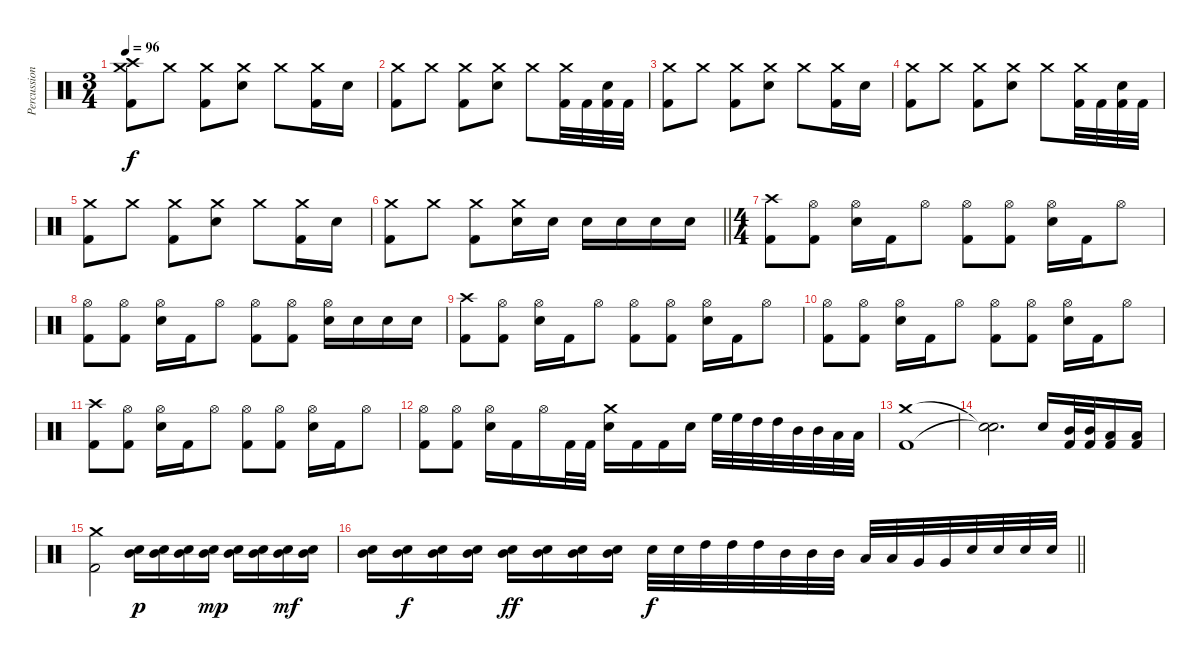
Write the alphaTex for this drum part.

\track ("Percussion" "Percussion") {instrument percussion}
\staff {score}
\articulation defaults
\ts (3 4)
\tempo 96
\clef neutral
\ks c
("Crash medium (hit)" "Crash high (hit)" "Kick (hit) 2").8{dy f} "Crash medium (hit)".8 ("Crash medium (hit)" "Kick (hit) 2").8 ("Crash medium (hit)" "Electric Snare (hit)").8 "Crash medium (hit)".8 ("Crash medium (hit)" "Kick (hit) 2").16 "Electric Snare (hit)".16 |
("Crash medium (hit)" "Kick (hit) 2").8 "Crash medium (hit)".8 ("Crash medium (hit)" "Kick (hit) 2").8 ("Crash medium (hit)" "Electric Snare (hit)").8 "Crash medium (hit)".8 ("Crash medium (hit)" "Kick (hit) 2").32 "Kick (hit) 2".32 ("Electric Snare (hit)" "Kick (hit) 2").32 "Kick (hit) 2".32 |
("Crash medium (hit)" "Kick (hit) 2").8 "Crash medium (hit)".8 ("Crash medium (hit)" "Kick (hit) 2").8 ("Crash medium (hit)" "Electric Snare (hit)").8 "Crash medium (hit)".8 ("Crash medium (hit)" "Kick (hit) 2").16 "Electric Snare (hit)".16 |
("Crash medium (hit)" "Kick (hit) 2").8 "Crash medium (hit)".8 ("Crash medium (hit)" "Kick (hit) 2").8 ("Crash medium (hit)" "Electric Snare (hit)").8 "Crash medium (hit)".8 ("Crash medium (hit)" "Kick (hit) 2").32 "Kick (hit) 2".32 ("Electric Snare (hit)" "Kick (hit) 2").32 "Kick (hit) 2".32 |
("Crash medium (hit)" "Kick (hit) 2").8 "Crash medium (hit)".8 ("Crash medium (hit)" "Kick (hit) 2").8 ("Crash medium (hit)" "Electric Snare (hit)").8 "Crash medium (hit)".8 ("Crash medium (hit)" "Kick (hit) 2").16 "Electric Snare (hit)".16 |
\barLineRight lightlight
("Crash medium (hit)" "Kick (hit) 2").8 "Crash medium (hit)".8 ("Crash medium (hit)" "Kick (hit) 2").8 ("Crash medium (hit)" "Electric Snare (hit)").16 "Electric Snare (hit)".16 "Electric Snare (hit)".16 "Electric Snare (hit)".16 "Electric Snare (hit)".16 "Electric Snare (hit)".16 |
\ts (4 4)
("Crash high (hit)" "Kick (hit) 2").8 ("Hi-Hat (open)" "Kick (hit) 2").8 ("Hi-Hat (open)" "Electric Snare (hit)").16 "Kick (hit) 2".16 "Hi-Hat (open)".8 ("Hi-Hat (open)" "Kick (hit) 2").8 ("Hi-Hat (open)" "Kick (hit) 2").8 ("Hi-Hat (open)" "Electric Snare (hit)").16 "Kick (hit) 2".16 "Hi-Hat (open)".8 |
("Hi-Hat (open)" "Kick (hit) 2").8 ("Hi-Hat (open)" "Kick (hit) 2").8 ("Hi-Hat (open)" "Electric Snare (hit)").16 "Kick (hit) 2".16 "Hi-Hat (open)".8 ("Hi-Hat (open)" "Kick (hit) 2").8 ("Hi-Hat (open)" "Kick (hit) 2").8 ("Hi-Hat (open)" "Electric Snare (hit)").16 "Electric Snare (hit)".16 "Electric Snare (hit)".16 "Electric Snare (hit)".16 |
("Crash high (hit)" "Kick (hit) 2").8 ("Hi-Hat (open)" "Kick (hit) 2").8 ("Hi-Hat (open)" "Electric Snare (hit)").16 "Kick (hit) 2".16 "Hi-Hat (open)".8 ("Hi-Hat (open)" "Kick (hit) 2").8 ("Hi-Hat (open)" "Kick (hit) 2").8 ("Hi-Hat (open)" "Electric Snare (hit)").16 "Kick (hit) 2".16 "Hi-Hat (open)".8 |
("Hi-Hat (open)" "Kick (hit) 2").8 ("Hi-Hat (open)" "Kick (hit) 2").8 ("Hi-Hat (open)" "Electric Snare (hit)").16 "Kick (hit) 2".16 "Hi-Hat (open)".8 ("Hi-Hat (open)" "Kick (hit) 2").8 ("Hi-Hat (open)" "Kick (hit) 2").8 ("Hi-Hat (open)" "Electric Snare (hit)").16 "Kick (hit) 2".16 "Hi-Hat (open)".8 |
("Crash high (hit)" "Kick (hit) 2").8 ("Hi-Hat (open)" "Kick (hit) 2").8 ("Hi-Hat (open)" "Electric Snare (hit)").16 "Kick (hit) 2".16 "Hi-Hat (open)".8 ("Hi-Hat (open)" "Kick (hit) 2").8 ("Hi-Hat (open)" "Kick (hit) 2").8 ("Hi-Hat (open)" "Electric Snare (hit)").16 "Kick (hit) 2".16 "Hi-Hat (open)".8 |
("Hi-Hat (open)" "Kick (hit) 2").8 ("Hi-Hat (open)" "Kick (hit) 2").8 ("Hi-Hat (open)" "Electric Snare (hit)").16 "Kick (hit) 2".16 "Hi-Hat (open)".16 "Kick (hit) 2".32 "Kick (hit) 2".32 ("Crash medium (hit)" "Electric Snare (hit)").16 "Kick (hit) 2".16 "Kick (hit) 2".16 "Electric Snare (hit)".16 "High Floor Tom (hit)".32 "High Floor Tom (hit)".32 "High Tom (hit)".32 "High Tom (hit)".32 "Mid Tom (hit)".32 "Mid Tom (hit)".32 "Low Tom (hit)".32 "Low Tom (hit)".32 |
("Crash medium (hit)" "Kick (hit) 2").1 |
("Snare (hit)"{t} "Snare (hit)"{t}).2{d} "Electric Snare (hit)".16 ("Mid Tom (hit)" "Kick (hit) 2").32 ("Mid Tom (hit)" "Kick (hit) 2").32 ("Low Tom (hit)" "Kick (hit) 2").16 ("Low Tom (hit)" "Kick (hit) 2").16 |
("Crash medium (hit)" "Kick (hit) 2").2 ("Electric Snare (hit)" "Mid Tom (hit)").16{dy p} ("Electric Snare (hit)" "Mid Tom (hit)").16 ("Electric Snare (hit)" "Mid Tom (hit)").16 ("Electric Snare (hit)" "Mid Tom (hit)").16{dy mp} ("Electric Snare (hit)" "Mid Tom (hit)").16 ("Electric Snare (hit)" "Mid Tom (hit)").16 ("Electric Snare (hit)" "Mid Tom (hit)").16{dy mf} ("Electric Snare (hit)" "Mid Tom (hit)").16 |
\barLineRight lightlight
("Electric Snare (hit)" "Mid Tom (hit)").16 ("Electric Snare (hit)" "Mid Tom (hit)").16{dy f} ("Electric Snare (hit)" "Mid Tom (hit)").16 ("Electric Snare (hit)" "Mid Tom (hit)").16 ("Electric Snare (hit)" "Mid Tom (hit)").16{dy ff} ("Electric Snare (hit)" "Mid Tom (hit)").16 ("Electric Snare (hit)" "Mid Tom (hit)").16 ("Electric Snare (hit)" "Mid Tom (hit)").16 "Electric Snare (hit)".32{dy f} "Electric Snare (hit)".32 "High Tom (hit)".32 "High Tom (hit)".32 "High Tom (hit)".32 "Mid Tom (hit)".32 "Mid Tom (hit)".32 "Mid Tom (hit)".32 "Low Tom (hit)".32 "Low Tom (hit)".32 "Very Low Tom (hit)".32 "Very Low Tom (hit)".32 "Electric Snare (hit)".32 "Electric Snare (hit)".32 "Electric Snare (hit)".32 "Electric Snare (hit)".32
